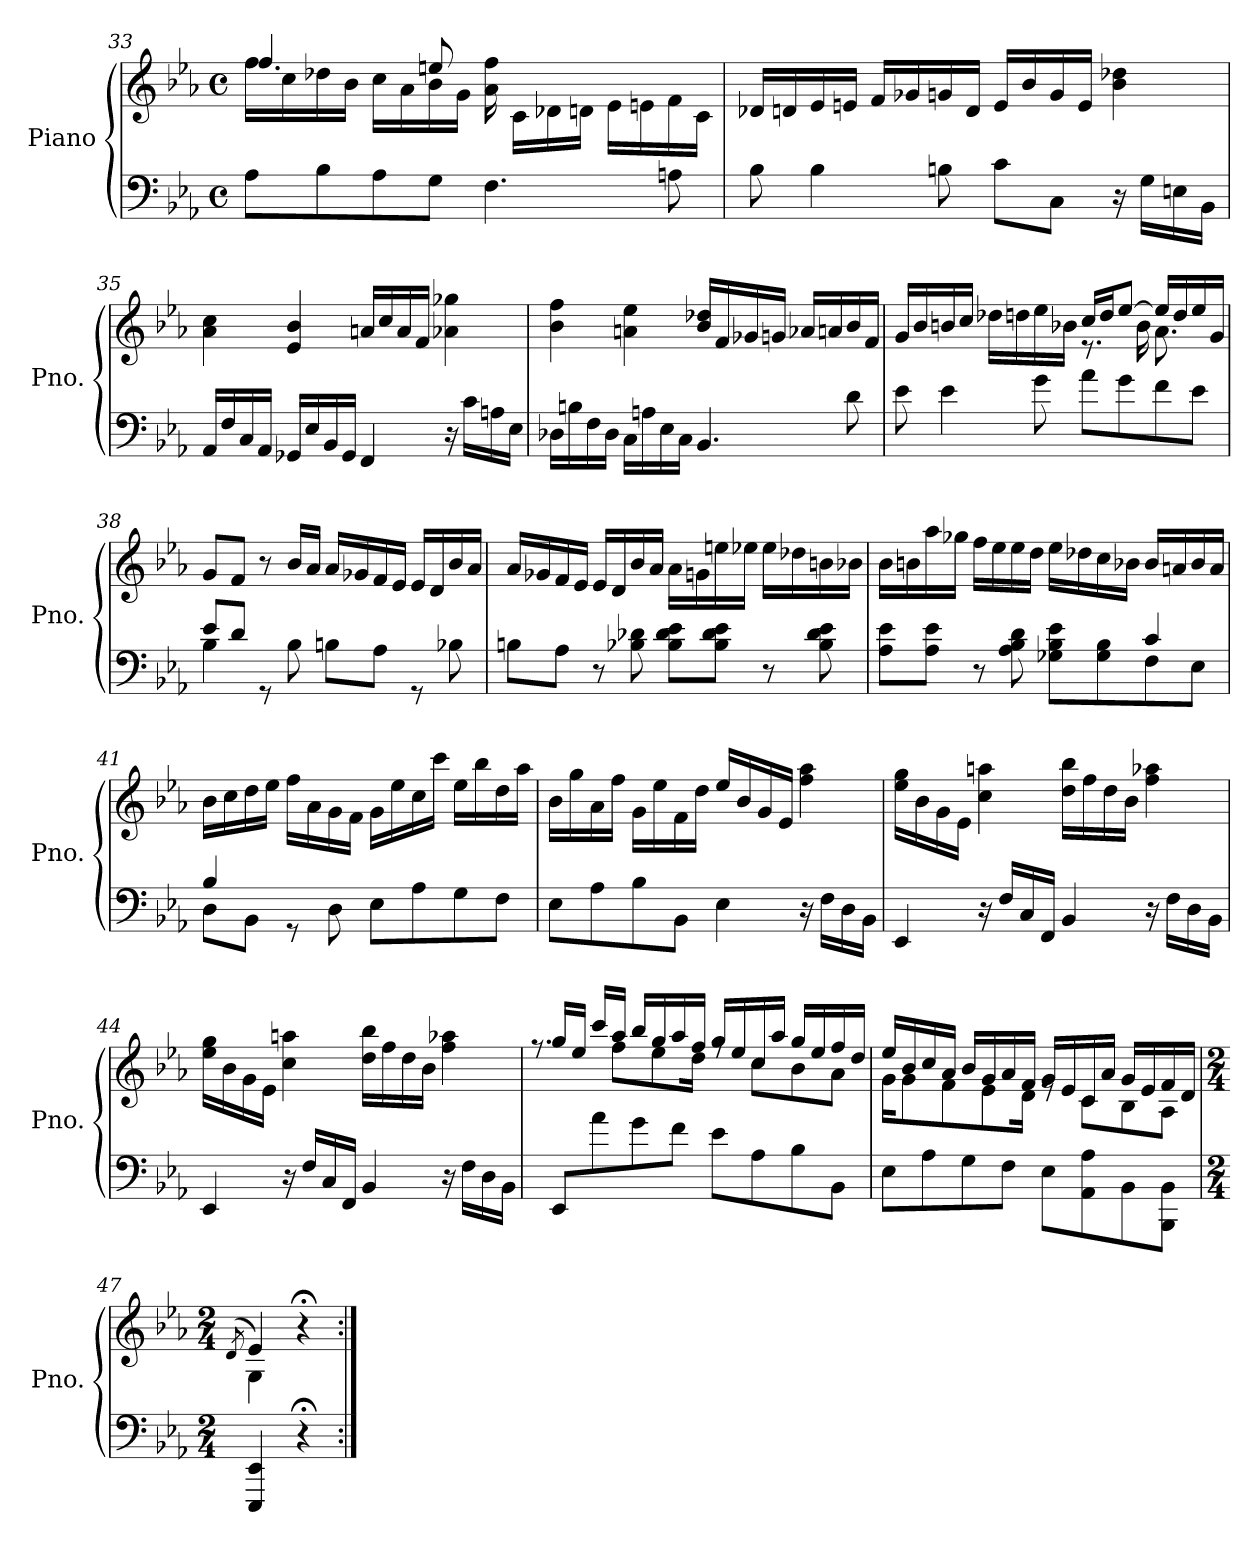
**kern	**kern
*part1	*part1
*staff2	*staff1
*I"Piano	*
*I'Pno.	*
*clefF4	*clefG2
*k[b-e-a-]	*k[b-e-a-]
*M4/4	*M4/4
*met(c)	*met(c)
=33	=33
*	*^
8A-\L	16ff\LL	4.ff/
.	16cc\	.
8B-\	16dd-X\	.
.	16b-\JJ	.
8A-\	16cc\LL	.
.	16a-\	.
8G\J	16b-\	8een/
.	16g\JJ	.
4.F\	16a-\ 16ff\	2ryy
.	16c\LL	.
.	16d-X\	.
.	16dn\JJ	.
.	16e-\LL	.
.	16en\	.
8An\	16f\	.
.	16c\JJ	.
*	*v	*v
!!LO:LB:g=z
=34	=34
8B-\	16d-X/LL
.	16dn/
4B-\	16e-/
.	16en/JJ
.	16f/LL
.	16g-X/
8Bn\	16gn/
.	16d/JJ
8c\L	16e/LL
.	16b-/
8C\J	16g/
.	16e/JJ
16r	4b-\ 4dd-X\
16G\LL	.
16En\	.
16BB-\JJ	.
=35	=35
16AA-/LL	4a-\ 4cc\
16F/	.
16C/	.
16AA-/JJ	.
16GG-X/LL	4e-/ 4b-/
16E-/	.
16BB-/	.
16GG-/JJ	.
4FF/	16an/LL
.	16cc/
.	16a/
.	16f/JJ
16r	4a-X\ 4gg-X\
16c\LL	.
16An\	.
16E-\JJ	.
!!LO:PB:g=z
=36	=36
16D-X\LL	4b-\ 4ff\
16Bn\	.
16F\	.
16D-\JJ	.
16C\LL	4an\ 4ee-\
16An\	.
16E-\	.
16C\JJ	.
4.BB-/	16b-/ 16dd-X/LL
.	16f/
.	16g-X/
.	16gn/JJ
.	16a-X/LL
.	16an/
8d\	16b-/
.	16f/JJ
=37	=37
*	*^
8e-\	16g/LL	2ryy
.	16b-/	.
4e-\	16bn/	.
.	16cc/JJ	.
.	16dd-X\LL	.
.	16ddn\	.
8g\	16ee-\	.
.	16b-X\JJ	.
8a-\L	16cc/LL	8.r
.	16dd/J	.
8g\	[8ee-/J	.
.	.	16b-\
8f\	16ee-/LL]	8.a-\
.	16dd/	.
8e-\J	16ee-/	.
.	16g/JJ	16ryy
*	*v	*v
=38	=38
*^	*
8e-/L	4B-\	8g/L
8d/J	.	8f/J
8rGG	2.ryy	8r
8B-\	.	16b-/LL
.	.	16a-/JJ
8Bn\L	.	16a-/LL
.	.	16g-X/
8A-\J	.	16f/
.	.	16e-/JJ
8rGG	.	16e-/LL
.	.	16d/
8B-X\	.	16b-/
.	.	16a-/JJ
*v	*v	*
!!LO:LB:g=z
=39	=39
8Bn\L	16a-/LL
.	16g-X/
8A-\J	16f/
.	16e-/JJ
8r	16e-/LL
.	16d/
8B-X\ 8d-X\	16b-/
.	16a-/JJ
8B-\ 8d-\ 8e-\L	16a-\LL
.	16gn\
8B-\ 8d-\ 8e-\J	16een\
.	16ee-X\JJ
8r	16ee-\LL
.	16dd-X\
8B-\ 8d-\ 8e-\	16bn\
.	16b-X\JJ
=40	=40
*^	*
8A-\ 8e-\L	2.ryy	16b-\LL
.	.	16bn\
8A-\ 8e-\J	.	16aa-\
.	.	16gg-X\JJ
8r	.	16ff\LL
.	.	16ee-\
8A-\ 8B-\ 8d\	.	16ee-\
.	.	16dd\JJ
8G-X\ 8B-\ 8e-\L	.	16ee-\LL
.	.	16dd-X\
8G-\ 8B-\	.	16cc\
.	.	16b-X\JJ
8F\	4c/	16b-/LL
.	.	16an/
8E-\J	.	16b-/
.	.	16a/JJ
!!LO:LB:g=z
=41	=41	=41
8D\L	4B-/	16b-\LL
.	.	16cc\
8BB-\J	.	16dd\
.	.	16ee-\JJ
8rGG	2.ryy	16ff\LL
.	.	16a-\
8D\	.	16g\
.	.	16f\JJ
8E-\L	.	16g\LL
.	.	16ee-\
8A-\	.	16cc\
.	.	16ccc\JJ
8G\	.	16ee-\LL
.	.	16bb-\
8F\J	.	16dd\
.	.	16aa-\JJ
*v	*v	*
=42	=42
8E-\L	16b-\LL
.	16gg\
8A-\	16a-\
.	16ff\JJ
8B-\	16g\LL
.	16ee-\
8BB-\J	16f\
.	16dd\JJ
4E-\	16ee-/LL
.	16b-/
.	16g/
.	16e-/JJ
16r	4ff\ 4aa-\
16F\LL	.
16D\	.
16BB-\JJ	.
=43	=43
4EE-/	16ee-\ 16gg\LL
.	16b-\
.	16g\
.	16e-\JJ
16r	4cc\ 4aan\
16F/LL	.
16C/	.
16FF/JJ	.
4BB-/	16dd\ 16bb-\LL
.	16ff\
.	16dd\
.	16b-\JJ
16r	4ff\ 4aa-X\
16F\LL	.
16D\	.
16BB-\JJ	.
!!LO:LB:g=z
=44	=44
4EE-/	16ee-\ 16gg\LL
.	16b-\
.	16g\
.	16e-\JJ
16r	4cc\ 4aan\
16F/LL	.
16C/	.
16FF/JJ	.
4BB-/	16dd\ 16bb-\LL
.	16ff\
.	16dd\
.	16b-\JJ
16r	4ff\ 4aa-X\
16F\LL	.
16D\	.
16BB-\JJ	.
=45	=45
*	*^
8EE-/L	16gg/LL	8.rff
.	16ee-/JJ	.
8a-\	16ccc/LL	.
.	16aa-/JJ	8ff\L
8g\	16bb-/LL	.
.	16gg/	8ee-\
8f\J	16aa-/	.
.	16ff/JJ	16dd\Jk
8e-\L	16gg/LL	8rff
.	16ee-/	.
8A-\	16cc/	8cc\L
.	16aa-/JJ	.
8B-\	16gg/LL	8b-\
.	16ee-/	.
8BB-\J	16ff/	8a-\J
.	16dd/JJ	.
=46	=46	=46
8E-\L	16ee-/LL	16g\KL
.	16b-/	8g\
8A-\	16cc/	.
.	16a-/JJ	8f\
8G\	16b-/LL	.
.	16g/	8e-\
8F\J	16a-/	.
.	16f/JJ	16d\Jk
8E-\L	16g/LL	8re
.	16e-/	.
8AA-\ 8A-\	16c/	8c\L
.	16a-/JJ	.
8BB-\	16g/LL	8B-\
.	16e-/	.
8BBB-\ 8BB-\J	16f/	8A-\J
.	16d/JJ	.
!!LO:LB:g=z	!!
=47	=47	=47
*M2/4	*M2/4	*
.	(<8qd/	.
4EEE-/ 4EE-/	4e-/)	4G\
4r;<	4r;<	4ryy
*	*v	*v
=:|!	=:|!
*-	*-
